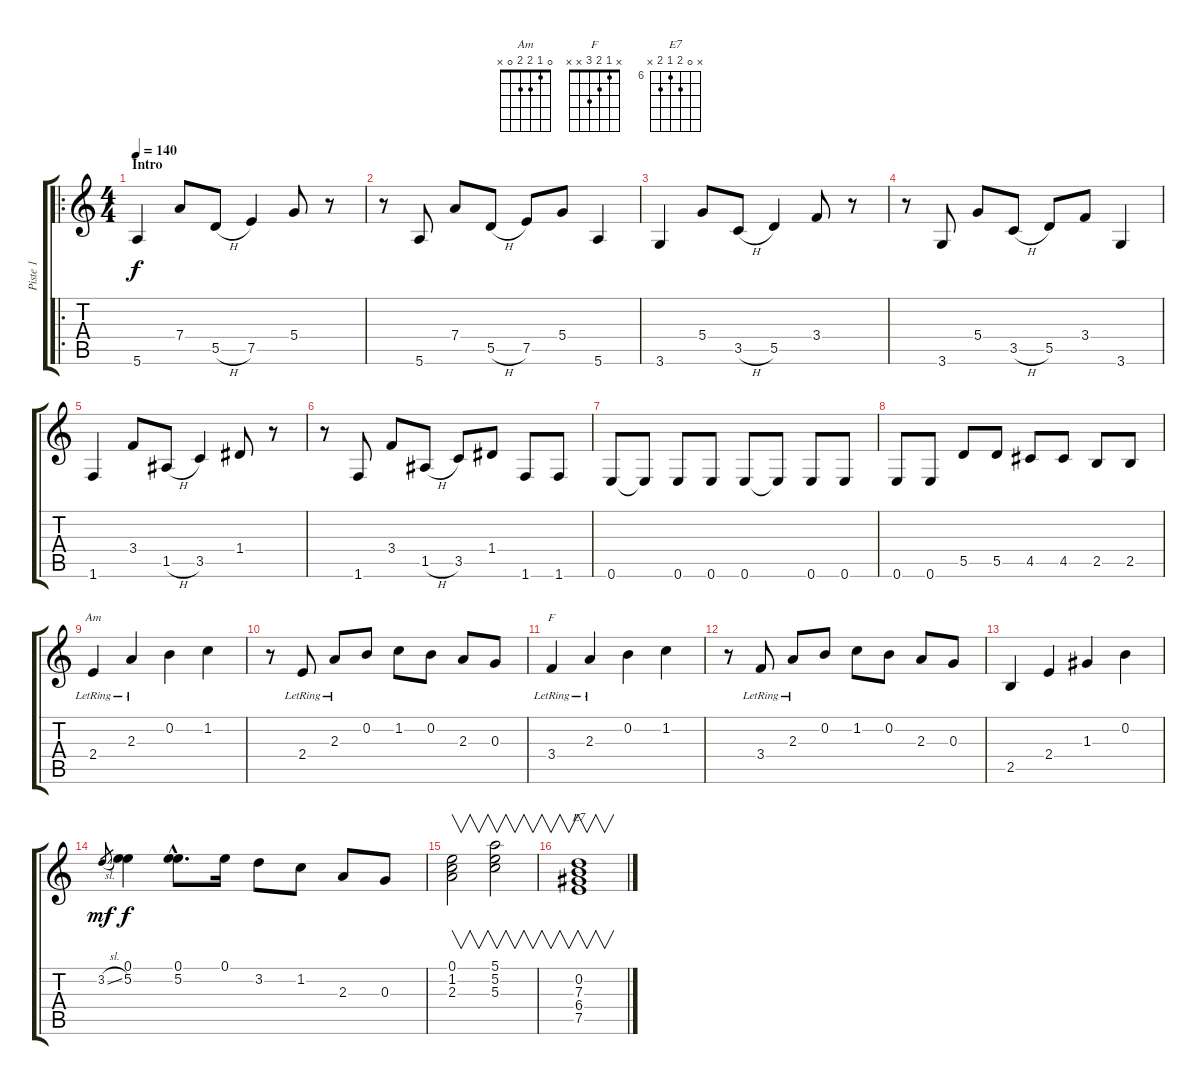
\track ("Piste 1" "Piste 1") {instrument electricguitarjazz}
\staff {score tabs}
\tuning (E4 B3 G3 D3 A2 E2) {hide}
\chord ("Am" 0 1 2 2 0 x)
\chord ("F" x 1 2 3 x x)
\chord ("E7" x 0 7 6 7 x) {firstfret 6}
\ro
\ts (4 4)
\section ("" "Intro")
\tempo 140
\clef g2
\ks c
5.6.4{dy f instrument electricguitarjazz} 7.4.8 5.5{h}.8 7.5.4 5.4.8 r.8 |
r.8 5.6.8 7.4.8 5.5{h}.8 7.5.8 5.4.8 5.6.4 |
3.6.4 5.4.8 3.5{h}.8 5.5.4 3.4.8 r.8 |
r.8 3.6.8 5.4.8 3.5{h}.8 5.5.8 3.4.8 3.6.4 |
1.6.4 3.4.8 1.5{h}.8 3.5.4 1.4.8 r.8 |
r.8 1.6.8 3.4.8 1.5{h}.8 3.5.8 1.4.8 1.6.8 1.6.8 |
0.6.8 0.6{t}.8 0.6.8 0.6.8 0.6.8 0.6{t}.8 0.6.8 0.6.8 |
0.6.8 0.6.8 5.5.8 5.5.8 4.5.8 4.5.8 2.5.8 2.5.8 |
2.4{lr}.4{ch "Am"} 2.3{lr}.4 0.2.4 1.2.4 |
r.8 2.4{lr}.8 2.3{lr}.8 0.2.8 1.2.8 0.2.8 2.3.8 0.3.8 |
3.4{lr}.4{ch "F"} 2.3{lr}.4 0.2.4 1.2.4 |
r.8 3.4{lr}.8 2.3{lr}.8 0.2.8 1.2.8 0.2.8 2.3.8 0.3.8 |
2.5.4 2.4.4 1.3.4 0.2.4 |
3.2{sl}.8{gr dy mf} (0.1 5.2).4{dy f} (0.1{hac} 5.2{hac}).8{d} 0.1.16 3.2.8 1.2.8 2.3.8 0.3.8 |
(0.1 1.2 2.3).2{v} (5.1 5.2 5.3).2{v} |
(0.2 7.3 6.4 7.5).1{v ch "E7"}
